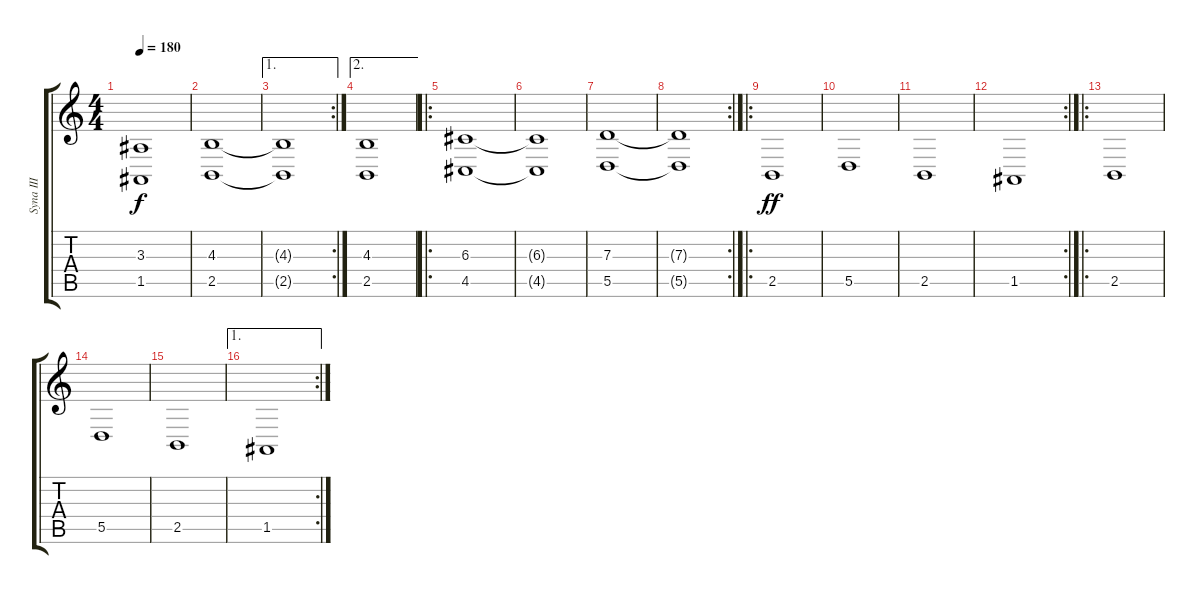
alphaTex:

\track ("Syna III" "Syna III") {instrument stringensemble1}
\staff {score tabs}
\tuning (E4 B3 G3 D3 A2 E2) {hide}
\ts (4 4)
\tempo 180
\clef g2
\ks c
(3.3{t} 1.5{t}).1{dy f} |
(4.3 2.5).1 |
\ae 1
\rc 2
(4.3{t} 2.5{t}).1 |
\ae 2
(4.3 2.5).1 |
\ro
(6.3 4.5).1 |
(6.3{t} 4.5{t}).1 |
(7.3 5.5).1 |
\rc 2
(7.3{t} 5.5{t}).1 |
\ro
2.5.1{dy ff} |
5.5.1 |
2.5.1 |
\rc 2
1.5.1 |
\ro
2.5.1 |
5.5.1 |
2.5.1 |
\ae 1
\rc 2
1.5.1
